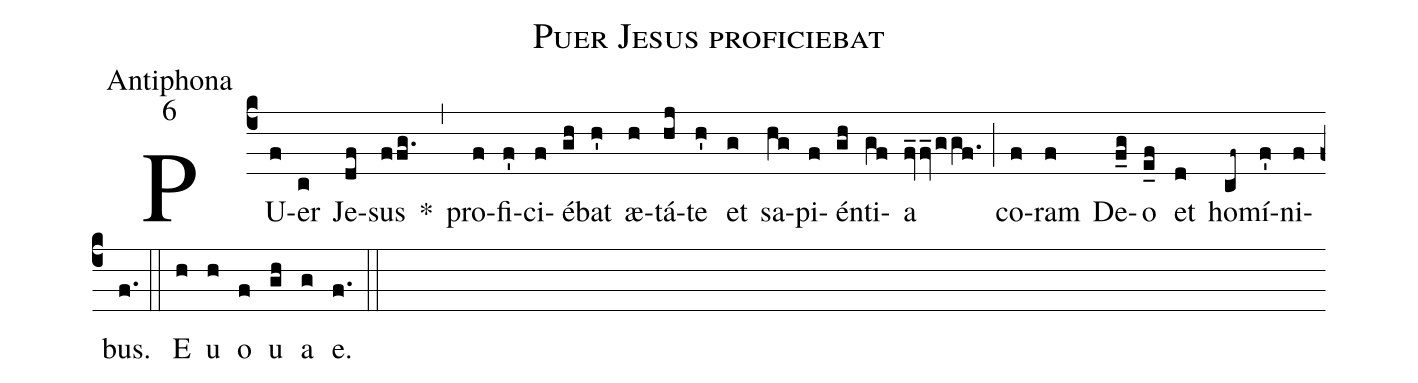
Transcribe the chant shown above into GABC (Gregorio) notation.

name:Puer Jesus proficiebat;
office-part:Antiphona;
mode:6;
%%
(c4) PU(f)er(c) Je(df)sus(ffg.) *(,) pro(f)fi(f')ci(f)é(gh)bat(h') æ(h)tá(hj)te(h') et(g) sa(hg)pi(f)én(gh)ti(gf)a(fv_2/fv_/ggf.) (;) co(f)ram(f) De(f_g)o(e_f) et(d) ho(cf~)mí(f')ni(f)bus.(f.) (::) E(h) u(h) o(f) u(gh) a(g) e.(f.) (::)
